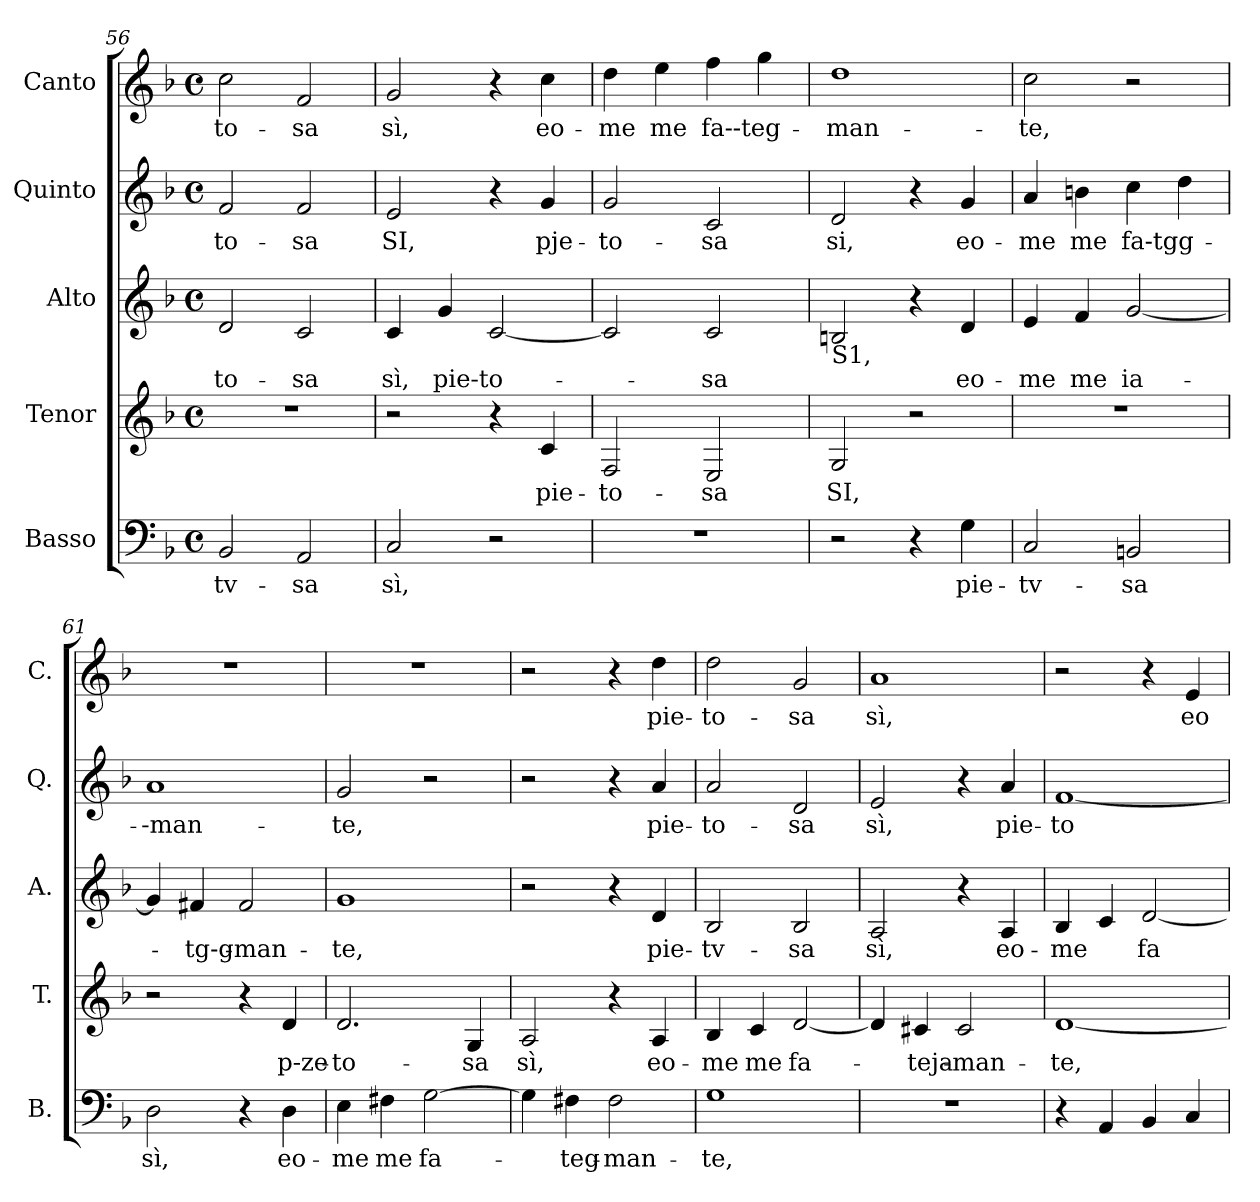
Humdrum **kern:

**kern	**text	**kern	**text	**kern	**text	**kern	**text	**kern	**text
*part5	*part5	*part4	*part4	*part3	*part3	*part2	*part2	*part1	*part1
*staff5	*staff5	*staff4	*staff4	*staff3	*staff3	*staff2	*staff2	*staff1	*staff1
*I"Basso	*	*I"Tenor	*	*I"Alto	*	*I"Quinto	*	*I"Canto	*
*I'B.	*	*I'T.	*	*I'A.	*	*I'Q.	*	*I'C.	*
*clefF4	*	*clefG2	*	*clefG2	*	*clefG2	*	*clefG2	*
*k[b-]	*	*k[b-]	*	*k[b-]	*	*k[b-]	*	*k[b-]	*
*F:	*	*F:	*	*F:	*	*F:	*	*F:	*
*M4/4	*	*M4/4	*	*M4/4	*	*M4/4	*	*M4/4	*
*met(c)	*	*met(c)	*	*met(c)	*	*met(c)	*	*met(c)	*
=56	=56	=56	=56	=56	=56	=56	=56	=56	=56
!	!LO:LY:b	!	!	!	!LO:LY:b	!	!LO:LY:b	!	!LO:LY:b
2BB-/	-tv-	1r	.	2d/	-to-	2f/	-to-	2cc\	-to-
!	!LO:LY:b	!	!	!	!LO:LY:b	!	!LO:LY:b	!	!LO:LY:b
2AA/	-sa	.	.	2c/	-sa	2f/	-sa	2f/	-sa
=57	=57	=57	=57	=57	=57	=57	=57	=57	=57
!	!LO:LY:b	!	!	!	!LO:LY:b	!	!LO:LY:b	!	!LO:LY:b
2C/	-sì,	2r	.	4c/	-sì,	2e/	-SI,	2g/	-sì,
!	!	!	!	!	!LO:LY:b	!	!	!	!
.	.	.	.	4g/	-pie-to-	.	.	.	.
2r	.	4r	.	[2c/	.	4r	.	4r	.
!	!	!	!LO:LY:b	!	!	!	!LO:LY:b	!	!LO:LY:b
.	.	4c/	-pie-	.	.	4g/	-pje--	4cc\	-eo-
=58	=58	=58	=58	=58	=58	=58	=58	=58	=58
!	!	!	!LO:LY:b	!	!	!	!LO:LY:b	!	!LO:LY:b
1r	.	2F/	-to-	2c/]	.	2g/	-to-	4dd\	-me
!	!	!	!	!	!	!	!	!	!LO:LY:b
.	.	.	.	.	.	.	.	4ee\	-me
!	!	!	!LO:LY:b	!	!LO:LY:b	!	!LO:LY:b	!	!LO:LY:b
.	.	2E/	-sa	2c/	-sa	2c/	-sa	4ff\	-fa--teg-
.	.	.	.	.	.	.	.	4gg\	.
=59	=59	=59	=59	=59	=59	=59	=59	=59	=59
!	!	!	!	!LO:TX:b:t=S1,	!	!	!	!	!
!	!	!	!LO:LY:b	!	!	!	!LO:LY:b	!	!LO:LY:b
2r	.	2G/	-SI,	2Bn/	.	2d/	-si,	1dd	-man-
4r	.	2r	.	4r	.	4r	.	.	.
!	!LO:LY:b	!	!	!	!LO:LY:b	!	!LO:LY:b	!	!
4G\	-pie-	.	.	4d/	-eo-	4g/	-eo-	.	.
=60	=60	=60	=60	=60	=60	=60	=60	=60	=60
!	!LO:LY:b	!	!	!	!LO:LY:b	!	!LO:LY:b	!	!LO:LY:b
2C/	-tv-	1r	.	4e/	-me	4a/	-me	2cc\	-te,
!	!	!	!	!	!LO:LY:b	!	!LO:LY:b	!	!
.	.	.	.	4f/	-me	4bn\	-me	.	.
!	!LO:LY:b	!	!	!	!LO:LY:b	!	!LO:LY:b	!	!
2BBn/	-sa	.	.	[2g/	-ia-	4cc\	-fa-tgg-	2r	.
.	.	.	.	.	.	4dd\	.	.	.
=61	=61	=61	=61	=61	=61	=61	=61	=61	=61
!	!LO:LY:b	!	!	!	!	!	!LO:LY:b	!	!
2D\	-sì,	2r	.	4g/]	.	1a	--man-	1r	.
!	!	!	!	!	!LO:LY:b	!	!	!	!
.	.	.	.	4f#X/	-tg-g-	.	.	.	.
!	!	!	!	!	!LO:LY:b	!	!	!	!
4r	.	4r	.	2f#/	-man-	.	.	.	.
!	!LO:LY:b	!	!LO:LY:b	!	!	!	!	!	!
4D\	-eo-	4d/	-p-ze-	.	.	.	.	.	.
=62	=62	=62	=62	=62	=62	=62	=62	=62	=62
!	!LO:LY:b	!	!LO:LY:b	!	!LO:LY:b	!	!LO:LY:b	!	!
4E\	-me	2.d/	-to-	1g	-te,	2g/	-te,	1r	.
!	!LO:LY:b	!	!	!	!	!	!	!	!
4F#X\	-me	.	.	.	.	.	.	.	.
!	!LO:LY:b	!	!	!	!	!	!	!	!
[2G\	-fa-	.	.	.	.	2r	.	.	.
!	!	!	!LO:LY:b	!	!	!	!	!	!
.	.	4G/	-sa	.	.	.	.	.	.
!!LO:LB:g=z
=63	=63	=63	=63	=63	=63	=63	=63	=63	=63
!	!	!	!LO:LY:b	!	!	!	!	!	!
4G\]	.	2A/	-sì,	2r	.	2r	.	2r	.
!	!LO:LY:b	!	!	!	!	!	!	!	!
4F#X\	-teg-	.	.	.	.	.	.	.	.
!	!LO:LY:b	!	!	!	!	!	!	!	!
2F#\	-man-	4r	.	4r	.	4r	.	4r	.
!	!	!	!LO:LY:b	!	!LO:LY:b	!	!LO:LY:b	!	!LO:LY:b
.	.	4A/	-eo-	4d/	-pie-	4a/	-pie-	4dd\	-pie-
=64	=64	=64	=64	=64	=64	=64	=64	=64	=64
!	!LO:LY:b	!	!LO:LY:b	!	!LO:LY:b	!	!LO:LY:b	!	!LO:LY:b
1G	-te,	4B-/	-me	2B-/	-tv-	2a/	-to-	2dd\	-to-
!	!	!	!LO:LY:b	!	!	!	!	!	!
.	.	4c/	-me	.	.	.	.	.	.
!	!	!	!LO:LY:b	!	!LO:LY:b	!	!LO:LY:b	!	!LO:LY:b
.	.	[2d/	-fa-	2B-/	-sa	2d/	-sa	2g/	-sa
=65	=65	=65	=65	=65	=65	=65	=65	=65	=65
!	!	!	!	!	!LO:LY:b	!	!LO:LY:b	!	!LO:LY:b
1r	.	4d/]	.	2A/	-sì,	2e/	-sì,	1a	-sì,
!	!	!	!LO:LY:b	!	!	!	!	!	!
.	.	4c#X/	-teja--	.	.	.	.	.	.
!	!	!	!LO:LY:b	!	!	!	!	!	!
.	.	2c#/	-man-	4r	.	4r	.	.	.
!	!	!	!	!	!LO:LY:b	!	!LO:LY:b	!	!
.	.	.	.	4A/	-eo-	4a/	-pie-	.	.
=66	=66	=66	=66	=66	=66	=66	=66	=66	=66
!	!	!	!LO:LY:b	!	!LO:LY:b	!	!LO:LY:b	!	!
4r	.	[1d	-te,	4B-/	-me	[1f	-to-	2r	.
4AA/	.	.	.	4c/	.	.	.	.	.
!	!	!	!	!	!LO:LY:b	!	!	!	!
4BB-/	.	.	.	[2d/	-fa	.	.	4r	.
!	!	!	!	!	!	!	!	!	!LO:LY:b
4C/	.	.	.	.	.	.	.	4e/	-eo-
=	=	=	=	=	=	=	=	=	=
*-	*-	*-	*-	*-	*-	*-	*-	*-	*-
